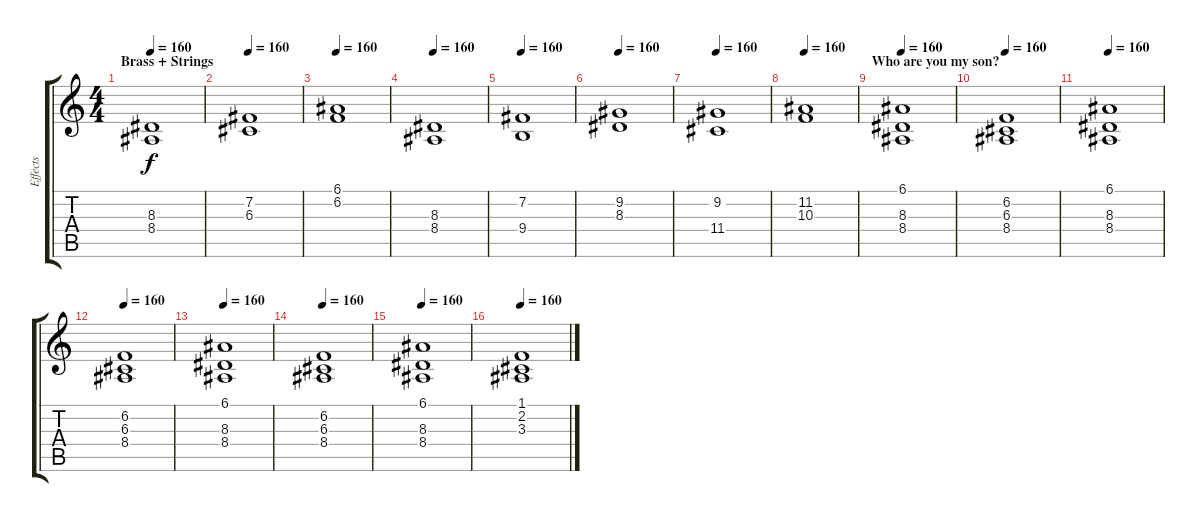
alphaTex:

\track ("Effects" "Effects") {instrument pad2warm}
\staff {score tabs}
\tuning (E4 B3 G3 D3 A2 E2) {hide}
\ts (4 4)
\section ("" "Brass + Strings")
\tempo 160
\clef g2
\ks c
(8.3 8.4).1{dy f} |
\tempo 160
(7.2 6.3).1 |
\tempo 160
(6.1 6.2).1 |
\tempo 160
(8.3 8.4).1 |
\tempo 160
(7.2 9.4).1 |
\tempo 160
(9.2 8.3).1 |
\tempo 160
(9.2 11.4).1 |
\tempo 160
(11.2 10.3).1 |
\section ("" "Who are you my son?")
\tempo 160
(6.1 8.3 8.4).1 |
\tempo 160
(6.2 6.3 8.4).1 |
\tempo 160
(6.1 8.3 8.4).1 |
\tempo 160
(6.2 6.3 8.4).1 |
\tempo 160
(6.1 8.3 8.4).1 |
\tempo 160
(6.2 6.3 8.4).1 |
\tempo 160
(6.1 8.3 8.4).1 |
\tempo 160
(1.1 2.2 3.3).1
